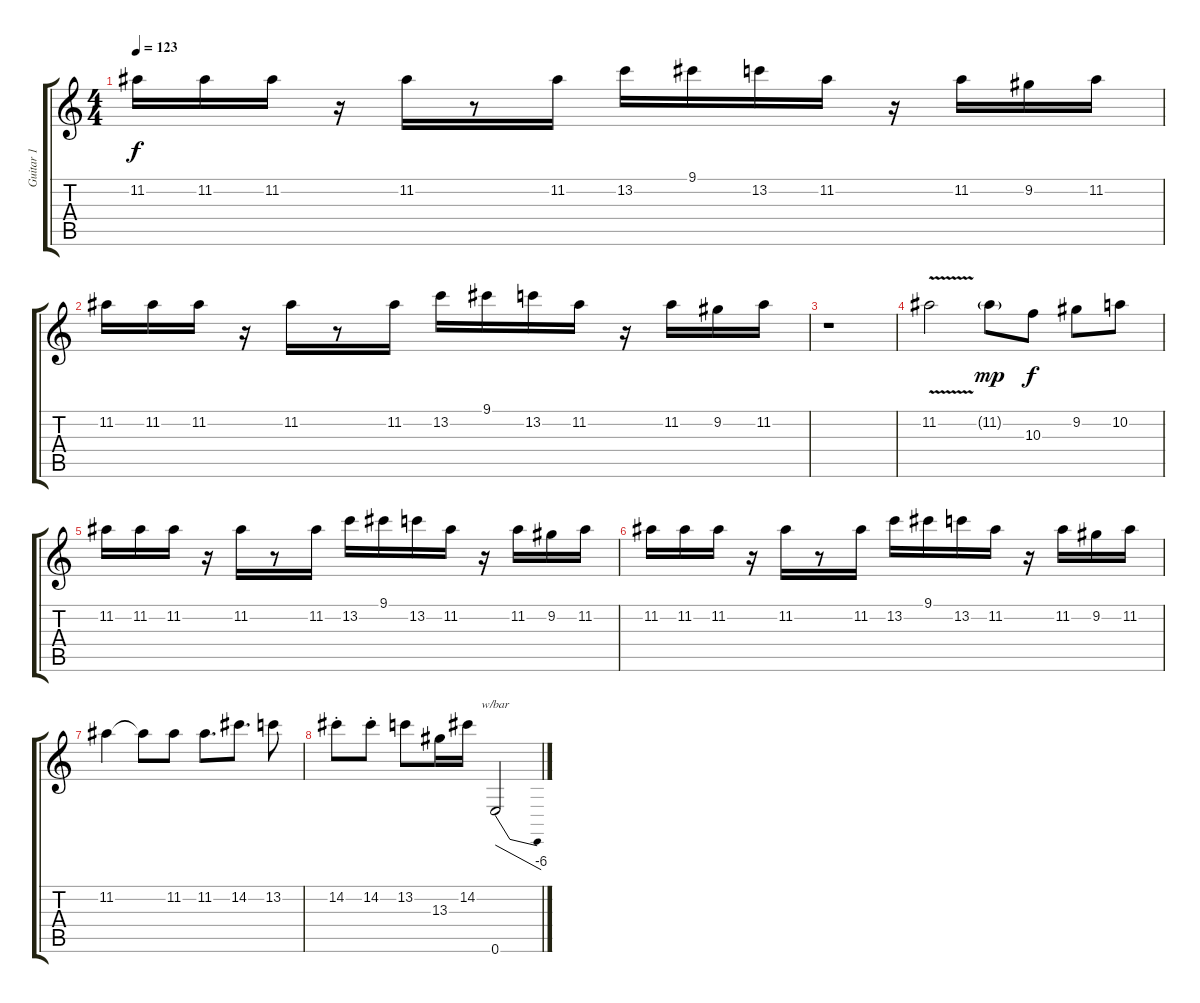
\track ("Guitar 1" "Guitar 1") {instrument overdrivenguitar}
\staff {score tabs}
\tuning (E4 B3 G3 D3 A2 E2) {hide}
\ts (4 4)
\tempo 123
\clef g2
\ks c
11.2.16{dy f} 11.2.16 11.2.16 r.16 11.2.16 r.8 11.2.16 13.2.16 9.1.16 13.2.16 11.2.16 r.16 11.2.16 9.2.16 11.2.16 |
11.2.16 11.2.16 11.2.16 r.16 11.2.16 r.8 11.2.16 13.2.16 9.1.16 13.2.16 11.2.16 r.16 11.2.16 9.2.16 11.2.16 |
r.1 |
11.2{v}.2{volume 13} 11.2{g}.8{dy mp} 10.3.8{dy f} 9.2.8 10.2.8 |
11.2.16{volume 11} 11.2.16 11.2.16 r.16 11.2.16 r.8 11.2.16 13.2.16 9.1.16 13.2.16 11.2.16 r.16 11.2.16 9.2.16 11.2.16 |
11.2.16 11.2.16 11.2.16 r.16 11.2.16 r.8 11.2.16 13.2.16 9.1.16 13.2.16 11.2.16 r.16 11.2.16 9.2.16 11.2.16 |
11.2.4 11.2{t}.8 11.2.8 11.2.8{d} 14.2.8{d} 13.2.8 |
14.2{st}.8 14.2{st}.8 13.2.8 13.3.16 14.2.16 0.6.2{tbe (dive default 0 0 60 -24)}
